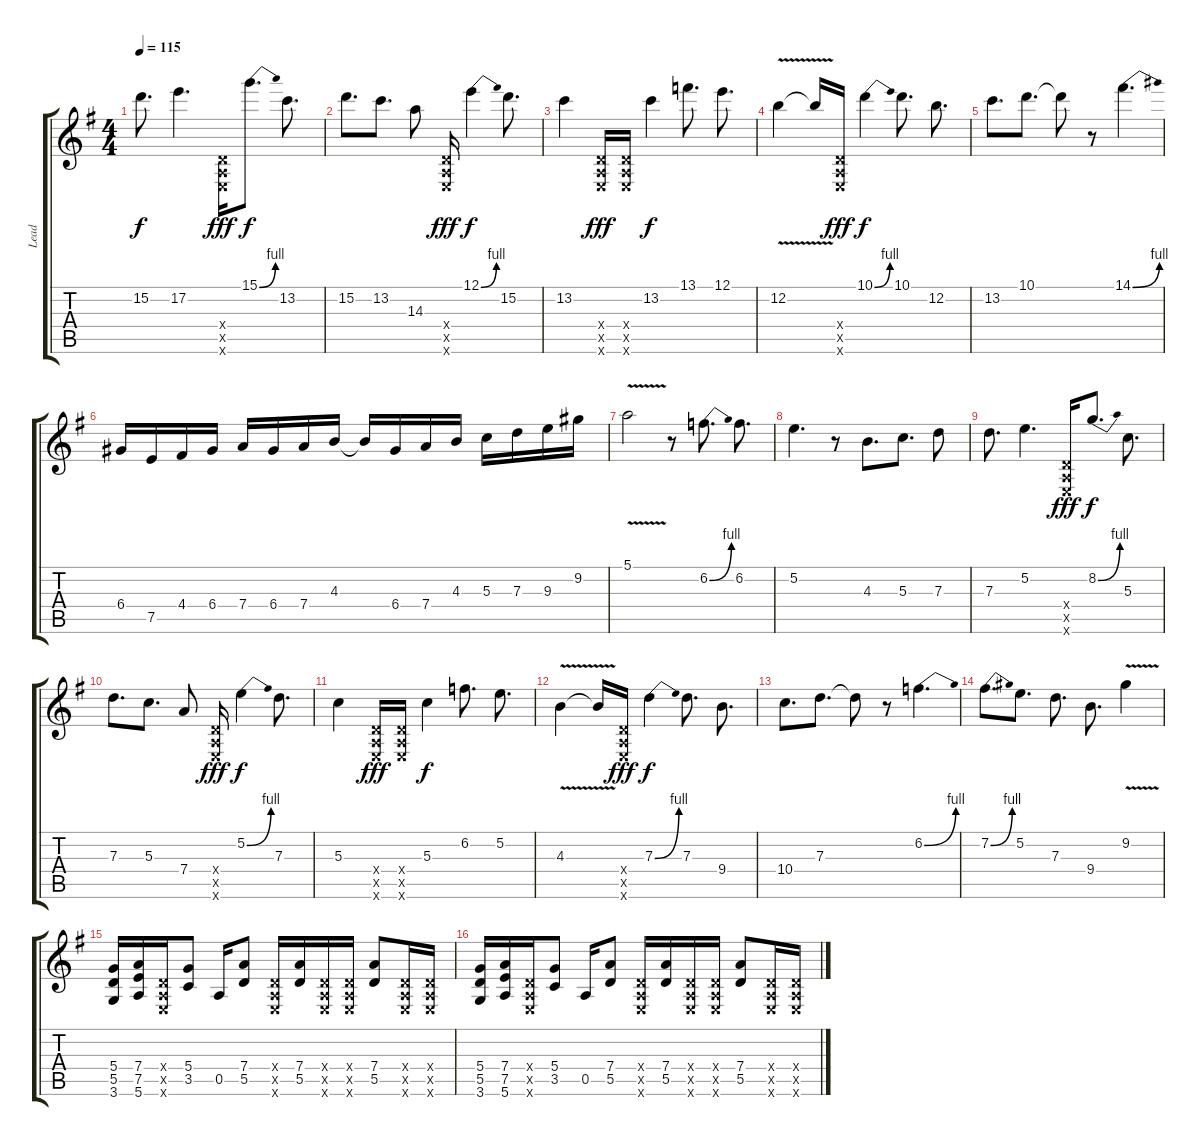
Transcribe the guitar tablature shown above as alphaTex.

\track ("Lead" "Lead") {instrument distortionguitar}
\staff {score tabs}
\tuning (E4 B3 G3 D3 A2 E2) {hide}
\ts (4 4)
\tempo 115
\clef g2
\ks g
15.2.8{d dy f} 17.2.4{d} (0.4{x} 0.5{x} 0.6{x}).16{dy fff} 15.1{be (bend 0 0 60 4)}.8{d dy f} 13.2.8{d} |
15.2.8{d} 13.2.8{d} 14.3.8 (0.4{x} 0.5{x} 0.6{x}).16{dy fff} 12.1{be (bend 0 0 60 4)}.4{dy f} 15.2.8{d} |
13.2.4 (0.4{x} 0.5{x} 0.6{x}).16{dy fff} (0.4{x} 0.5{x} 0.6{x}).16 13.2.4{dy f} 13.1.8{d} 12.1.8{d} |
12.2{v}.4 12.2{t}.16 (0.4{x} 0.5{x} 0.6{x}).16{dy fff} 10.1{be (bend 0 0 60 4)}.4{dy f} 10.1.8{d} 12.2.8{d} |
13.2.8{d} 10.1.8{d} 10.1{t}.8 r.8 14.1{be (bend 0 0 60 4)}.4{d} |
6.4.16 7.5.16 4.4.16 6.4.16 7.4.16 6.4.16 7.4.16 4.3.16 4.3{t}.16 6.4.16 7.4.16 4.3.16 5.3.16 7.3.16 9.3.16 9.2.16 |
5.1{v}.2 r.8 6.2{be (bend 0 0 60 4)}.8{d} 6.2.8{d} |
5.2.4{d} r.8 4.3.8{d} 5.3.8{d} 7.3.8 |
7.3.8{d} 5.2.4{d} (0.4{x} 0.5{x} 0.6{x}).16{dy fff} 8.2{be (bend 0 0 60 4)}.8{d dy f} 5.3.8{d} |
7.3.8{d} 5.3.8{d} 7.4.8 (0.4{x} 0.5{x} 0.6{x}).16{dy fff} 5.2{be (bend 0 0 60 4)}.4{dy f} 7.3.8{d} |
5.3.4 (0.4{x} 0.5{x} 0.6{x}).16{dy fff} (0.4{x} 0.5{x} 0.6{x}).16 5.3.4{dy f} 6.2.8{d} 5.2.8{d} |
4.3{v}.4 4.3{t}.16 (0.4{x} 0.5{x} 0.6{x}).16{dy fff} 7.3{be (bend 0 0 60 4)}.4{dy f} 7.3.8{d} 9.4.8{d} |
10.4.8{d} 7.3.8{d} 7.3{t}.8 r.8 6.2{be (bend 0 0 60 4)}.4{d} |
7.2{be (bend 0 0 60 4)}.8{d} 5.2.8{d} 7.3.8{d} 9.4.8{d} 9.2{v}.4 |
(5.4 5.5 3.6).16{balance 16} (7.4 7.5 5.6).16 (0.4{x} 0.5{x} 0.6{x}).16 (5.4 3.5).8 0.5.16 (7.4 5.5).8 (0.4{x} 0.5{x} 0.6{x}).16 (7.4 5.5).16 (0.4{x} 0.5{x} 0.6{x}).16 (0.4{x} 0.5{x} 0.6{x}).16 (7.4 5.5).8 (0.4{x} 0.5{x} 0.6{x}).16 (0.4{x} 0.5{x} 0.6{x}).16 |
(5.4 5.5 3.6).16 (7.4 7.5 5.6).16 (0.4{x} 0.5{x} 0.6{x}).16 (5.4 3.5).8 0.5.16 (7.4 5.5).8 (0.4{x} 0.5{x} 0.6{x}).16 (7.4 5.5).16 (0.4{x} 0.5{x} 0.6{x}).16 (0.4{x} 0.5{x} 0.6{x}).16 (7.4 5.5).8 (0.4{x} 0.5{x} 0.6{x}).16 (0.4{x} 0.5{x} 0.6{x}).16
